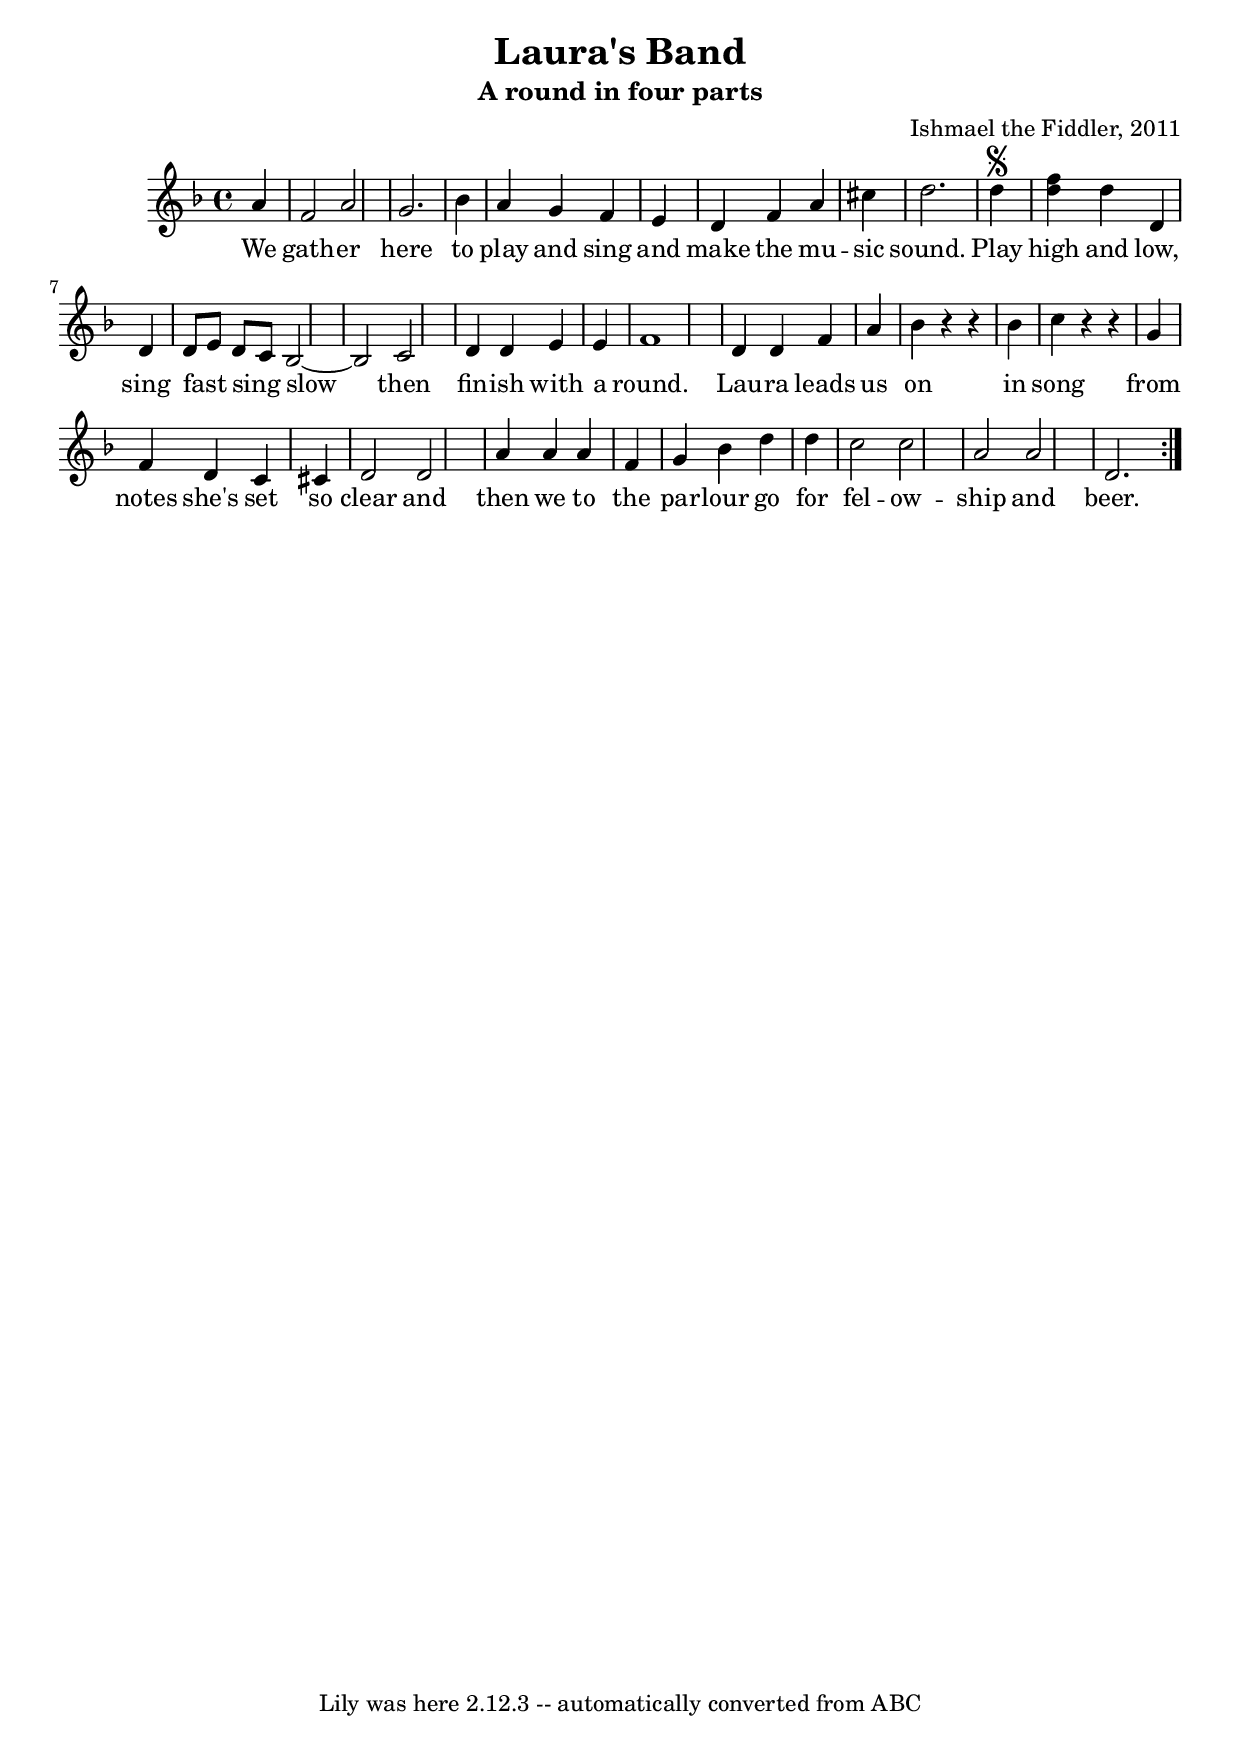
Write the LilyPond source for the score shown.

\version "2.7.40"
\header {
	composer = "Ishmael the Fiddler, 2011"
	crossRefNumber = "4"
	footnotes = "\\\\written to be sung for her n0th birthday by our Tuesday evening band"
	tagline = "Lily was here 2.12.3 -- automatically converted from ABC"
	title = "Laura's Band"
	subtitle = "A round in four parts"
}
wordsdefaultVA = \lyricmode {
We gath -- er here to play and sing and make the mu -- sic sound. Play 
high and low, sing fast _  sing _  slow   then fin -- ish with a round.  
Lau -- ra leads us on in song from notes she's set so clear and  
then we to the par -- lour go for fel -- ow -- ship and beer.  
}
voicedefault =  {
\set Score.defaultBarType = "empty"

\repeat volta 2 {
\time 4/4 \key d \minor   a'4  \bar "|"   f'2    a'2  \bar "|"   g'2.    bes'4  
\bar "|"   a'4    g'4    f'4    e'4  \bar "|"   d'4    f'4    a'4    cis''4  
\bar "|"   d''2.    d''4  ^\segno   \bar "|"   <<   f''4    d''4   >>   d''4    
d'4    d'4    \bar "|"   d'8    e'8    d'8    c'8    bes2   ~    \bar "|"   
bes2    c'2    \bar "|"   d'4    d'4    e'4    e'4    \bar "|"   f'1    
\bar "|"     d'4    d'4    f'4    a'4    \bar "|"   bes'4    r4   r4   bes'4  
\bar "|"   c''4    r4   r4   g'4    \bar "|"   f'4    d'4    c'4    cis'4    
\bar "|"   d'2    d'2    \bar "|"     a'4    a'4    a'4    f'4    \bar "|"   
g'4    bes'4    d''4    d''4    \bar "|"   c''2    c''2    \bar "|"   a'2    
a'2    \bar "|"   d'2.    }   
}

\score{
    <<

	\context Staff="default"
	{
	    \voicedefault 
	}

	\addlyrics {
 \wordsdefaultVA } 
    >>
	\layout {
	}
	\midi {
		\context {
		 \Score tempoWholesPerMinute = #(ly:make-moment   120   4 )
		 }
}
}
